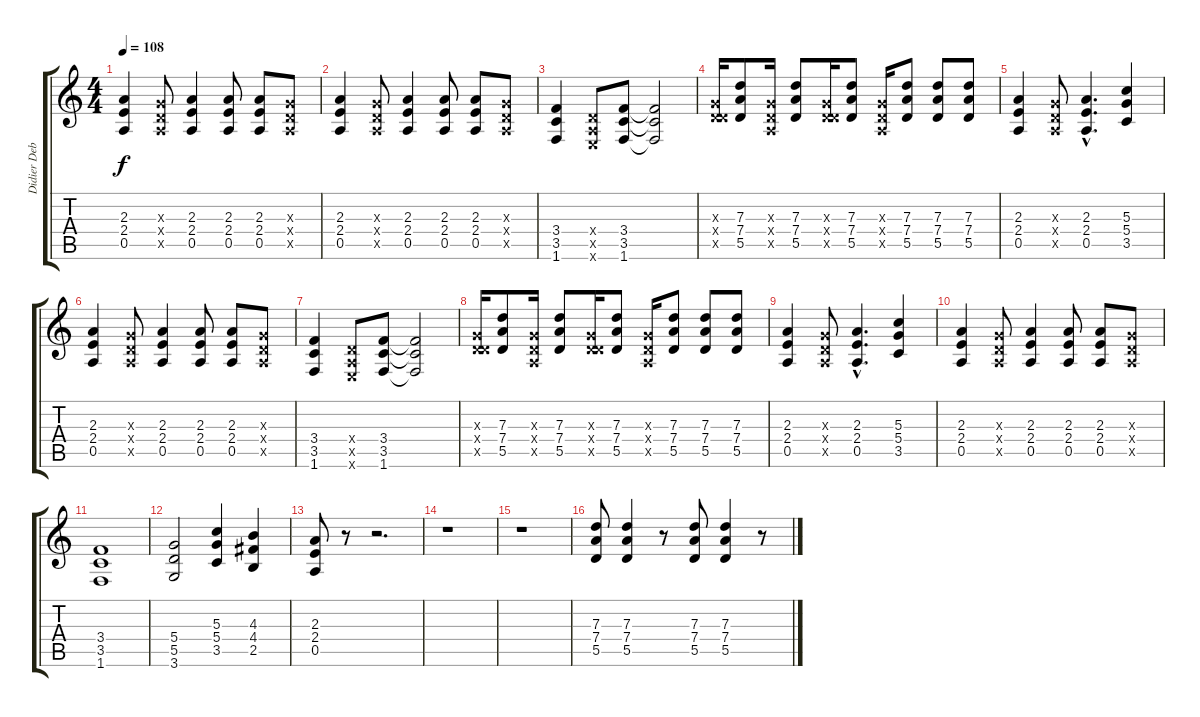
\track ("Didier Deboffe" "Didier Deb") {instrument overdrivenguitar}
\staff {score tabs}
\tuning (E4 B3 G3 D3 A2 E2) {hide}
\ts (4 4)
\tempo 108
\clef g2
\ks c
(2.3 2.4 0.5).4{dy f} (0.3{x} 0.4{x} 0.5{x}).8 (2.3 2.4 0.5).4 (2.3 2.4 0.5).8 (2.3 2.4 0.5).8 (0.3{x} 0.4{x} 0.5{x}).8 |
(2.3 2.4 0.5).4 (0.3{x} 0.4{x} 0.5{x}).8 (2.3 2.4 0.5).4 (2.3 2.4 0.5).8 (2.3 2.4 0.5).8 (0.3{x} 0.4{x} 0.5{x}).8 |
(3.4 3.5 1.6).4 (0.4{x} 0.5{x} 0.6{x}).8 (3.4 3.5 1.6).8 (3.4{t} 3.5{t} 1.6{t}).2 |
(0.3{x} 0.4{x} 5.5{x}).16 (7.3 7.4 5.5).8 (0.3{x} 0.4{x} 0.5{x}).16 (7.3 7.4 5.5).8 (0.3{x} 0.4{x} 5.5{x}).16 (7.3 7.4 5.5).8 (0.3{x} 0.4{x} 0.5{x}).16 (7.3 7.4 5.5).8 (7.3 7.4 5.5).8 (7.3 7.4 5.5).8 |
(2.3 2.4 0.5).4 (0.3{x} 0.4{x} 0.5{x}).8 (2.3{hac} 2.4{hac} 0.5{hac}).4{d} (5.3 5.4 3.5).4 |
(2.3 2.4 0.5).4 (0.3{x} 0.4{x} 0.5{x}).8 (2.3 2.4 0.5).4 (2.3 2.4 0.5).8 (2.3 2.4 0.5).8 (0.3{x} 0.4{x} 0.5{x}).8 |
(3.4 3.5 1.6).4 (0.4{x} 0.5{x} 0.6{x}).8 (3.4 3.5 1.6).8 (3.4{t} 3.5{t} 1.6{t}).2 |
(0.3{x} 0.4{x} 5.5{x}).16 (7.3 7.4 5.5).8 (0.3{x} 0.4{x} 0.5{x}).16 (7.3 7.4 5.5).8 (0.3{x} 0.4{x} 5.5{x}).16 (7.3 7.4 5.5).8 (0.3{x} 0.4{x} 0.5{x}).16 (7.3 7.4 5.5).8 (7.3 7.4 5.5).8 (7.3 7.4 5.5).8 |
(2.3 2.4 0.5).4 (0.3{x} 0.4{x} 0.5{x}).8 (2.3{hac} 2.4{hac} 0.5{hac}).4{d} (5.3 5.4 3.5).4 |
(2.3 2.4 0.5).4 (0.3{x} 0.4{x} 0.5{x}).8 (2.3 2.4 0.5).4 (2.3 2.4 0.5).8 (2.3 2.4 0.5).8 (0.3{x} 0.4{x} 0.5{x}).8 |
(3.4 3.5 1.6).1 |
(5.4 5.5 3.6).2 (5.3 5.4 3.5).4 (4.3 4.4 2.5).4 |
(2.3 2.4 0.5).8 r.8 r.2{d} |
r.1 |
r.1 |
(7.3 7.4 5.5).8 (7.3 7.4 5.5).4 r.8 (7.3 7.4 5.5).8 (7.3 7.4 5.5).4 r.8
